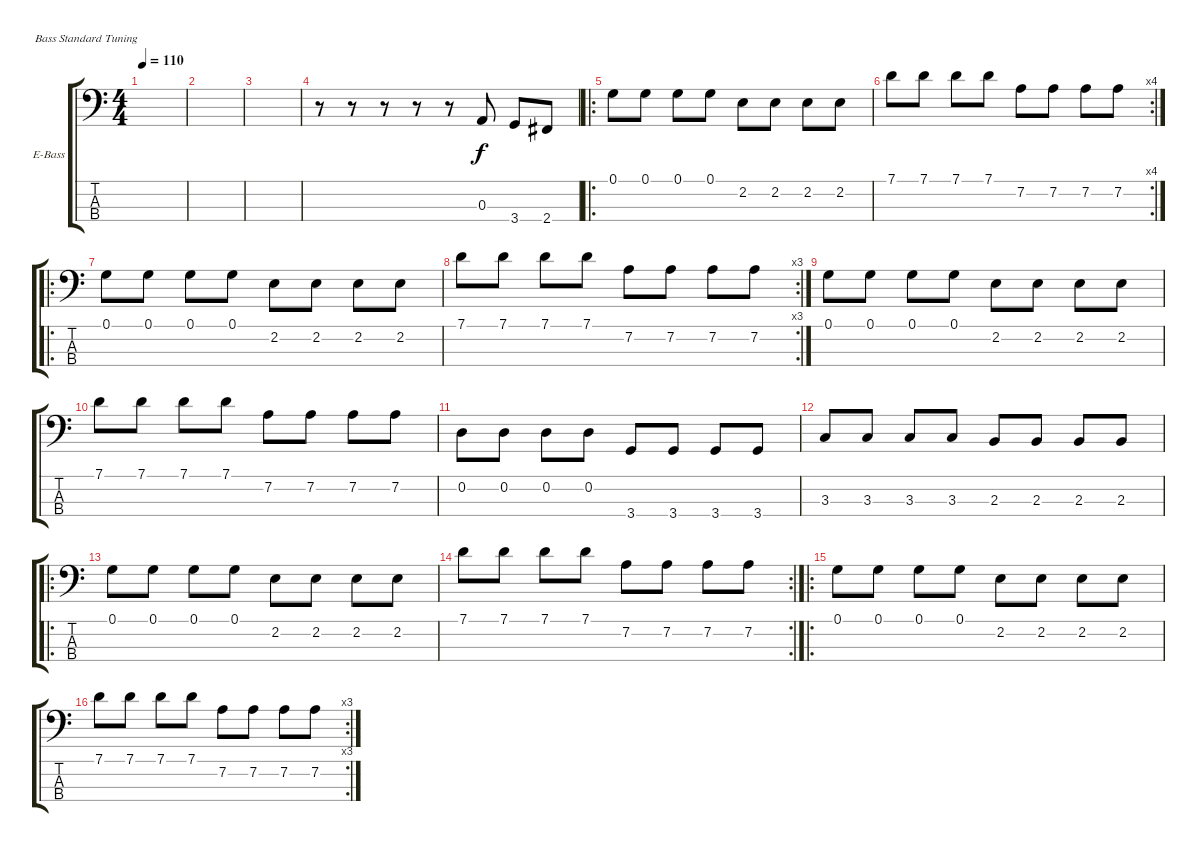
\defaultSystemsLayout 4
\bracketExtendMode groupsimilarinstruments
\firstSystemTrackNameOrientation horizontal
\otherSystemsTrackNameOrientation horizontal
\track ("Electric Bass" "E-Bass") {instrument electricbassfinger}
\staff {score tabs}
\tuning (G2 D2 A1 E1)
\ts (4 4)
\tempo 110
\clef f4
\ks c
|
|
|
r.8 r.8 r.8 r.8 r.8 0.3.8 3.4.8 2.4.8 |
\ro
0.1.8 0.1.8 0.1.8 0.1.8 2.2.8 2.2.8 2.2.8 2.2.8 |
\rc 4
7.1.8 7.1.8 7.1.8 7.1.8 7.2.8 7.2.8 7.2.8 7.2.8 |
\ro
0.1.8 0.1.8 0.1.8 0.1.8 2.2.8 2.2.8 2.2.8 2.2.8 |
\rc 3
7.1.8 7.1.8 7.1.8 7.1.8 7.2.8 7.2.8 7.2.8 7.2.8 |
0.1.8 0.1.8 0.1.8 0.1.8 2.2.8 2.2.8 2.2.8 2.2.8 |
7.1.8 7.1.8 7.1.8 7.1.8 7.2.8 7.2.8 7.2.8 7.2.8 |
0.2.8 0.2.8 0.2.8 0.2.8 3.4.8 3.4.8 3.4.8 3.4.8 |
3.3.8 3.3.8 3.3.8 3.3.8 2.3.8 2.3.8 2.3.8 2.3.8 |
\ro
0.1.8 0.1.8 0.1.8 0.1.8 2.2.8 2.2.8 2.2.8 2.2.8 |
\rc 2
7.1.8 7.1.8 7.1.8 7.1.8 7.2.8 7.2.8 7.2.8 7.2.8 |
\ro
0.1.8 0.1.8 0.1.8 0.1.8 2.2.8 2.2.8 2.2.8 2.2.8 |
\rc 3
7.1.8 7.1.8 7.1.8 7.1.8 7.2.8 7.2.8 7.2.8 7.2.8
